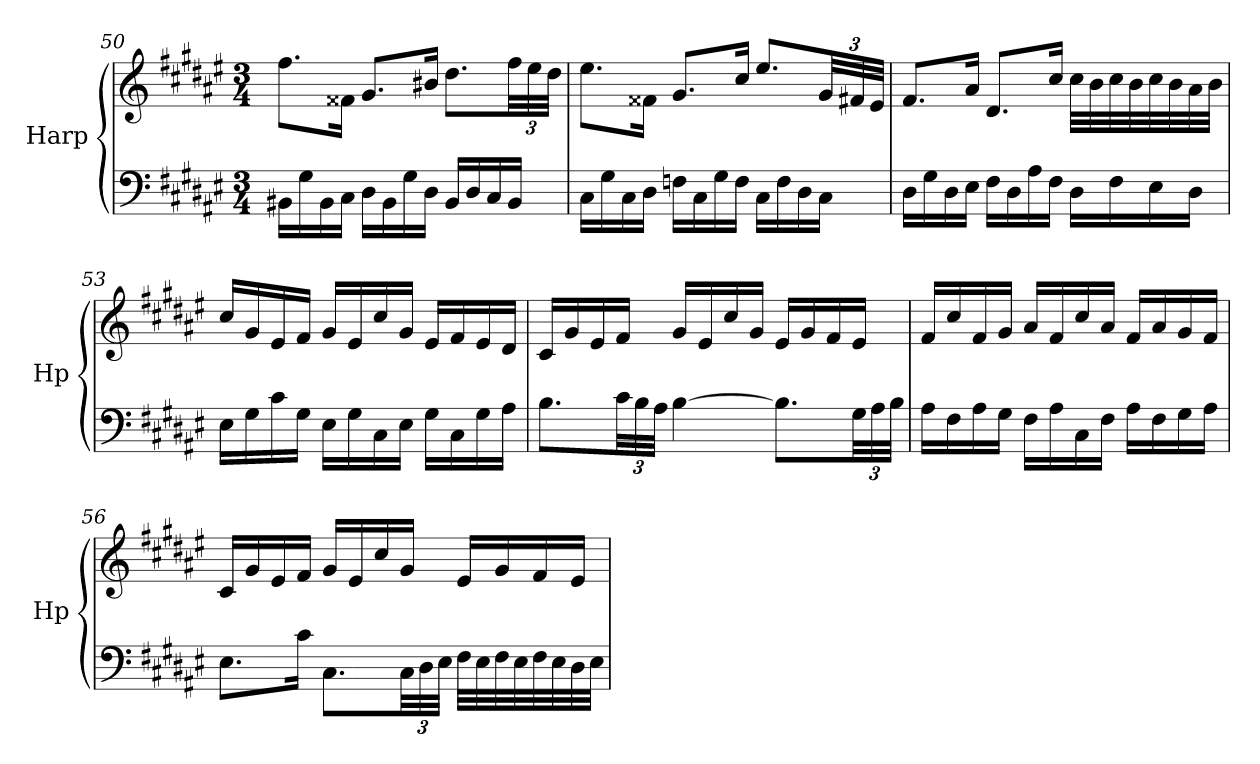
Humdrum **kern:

**kern	**kern
*part1	*part1
*staff2	*staff1
*I"Harp	*
*I'Hp	*
!!LO:LB:g=z
*clefF4	*clefG2
*k[f#c#g#d#a#e#]	*k[f#c#g#d#a#e#]
*M3/4	*M3/4
=50	=50
16BB#X\LL	8.ff#\L
16G#\	.
16BB#\	.
16C#\JJ	16f##X\Jk
16D#\LL	8.g#/L
16BB#\	.
16G#\	.
16D#\JJ	16b#X/Jk
16BB#/LL	8.dd#\L
16D#/	.
16C#/	.
*	*Xbrackettup
16BB#/JJ	48ff#\LL
.	48ee#\
.	48dd#\JJJ
=51	=51
16C#\LL	8.ee#\L
16G#\	.
16C#\	.
16D#\JJ	16f##X\Jk
16Fn\LL	8.g#/L
16C#\	.
16G#\	.
16F\JJ	16cc#/Jk
16C#\LL	8.ee#/L
16F\	.
16D#\	.
16C#\JJ	48g#/LL
.	48f#X/
.	48e#/JJJ
=52	=52
16D#\LL	8.f#/L
16G#\	.
16D#\	.
16E#\JJ	16a#/Jk
16F#\LL	8.d#/L
16D#\	.
16A#\	.
16F#\JJ	16cc#/Jk
16D#\LL	32cc#\LLL
.	32b\
16F#\	32cc#\
.	32b\
16E#\	32cc#\
.	32b\
16D#\JJ	32a#\
.	32b\JJJ
!!LO:LB:g=z
=53	=53
16E#\LL	16cc#/LL
16G#\	16g#/
16c#\	16e#/
16G#\JJ	16f#/JJ
16E#\LL	16g#/LL
16G#\	16e#/
16C#\	16cc#/
16E#\JJ	16g#/JJ
16G#\LL	16e#/LL
16C#\	16f#/
16G#\	16e#/
16A#\JJ	16d#/JJ
=54	=54
8.B\L	16c#/LL
.	16g#/
.	16e#/
*Xbrackettup	*
48c#\LL	16f#/JJ
48B\	.
48A#\JJJ	.
[4B\	16g#/LL
.	16e#/
.	16cc#/
.	16g#/JJ
8.B\L]	16e#/LL
.	16g#/
.	16f#/
48G#\LL	16e#/JJ
48A#\	.
48B\JJJ	.
=55	=55
16A#\LL	16f#/LL
16F#\	16cc#/
16A#\	16f#/
16G#\JJ	16g#/JJ
16F#\LL	16a#/LL
16A#\	16f#/
16C#\	16cc#/
16F#\JJ	16a#/JJ
16A#\LL	16f#/LL
16F#\	16a#/
16G#\	16g#/
16A#\JJ	16f#/JJ
!!LO:LB:g=z
=56	=56
8.E#\L	16c#/LL
.	16g#/
.	16e#/
16c#\Jk	16f#/JJ
8.C#\L	16g#/LL
.	16e#/
.	16cc#/
48C#\LL	16g#/JJ
48D#\	.
48E#\JJJ	.
32F#\LLL	16e#/LL
32E#\	.
32F#\	16g#/
32E#\	.
32F#\	16f#/
32E#\	.
32D#\	16e#/JJ
32E#\JJJ	.
=	=
*-	*-
